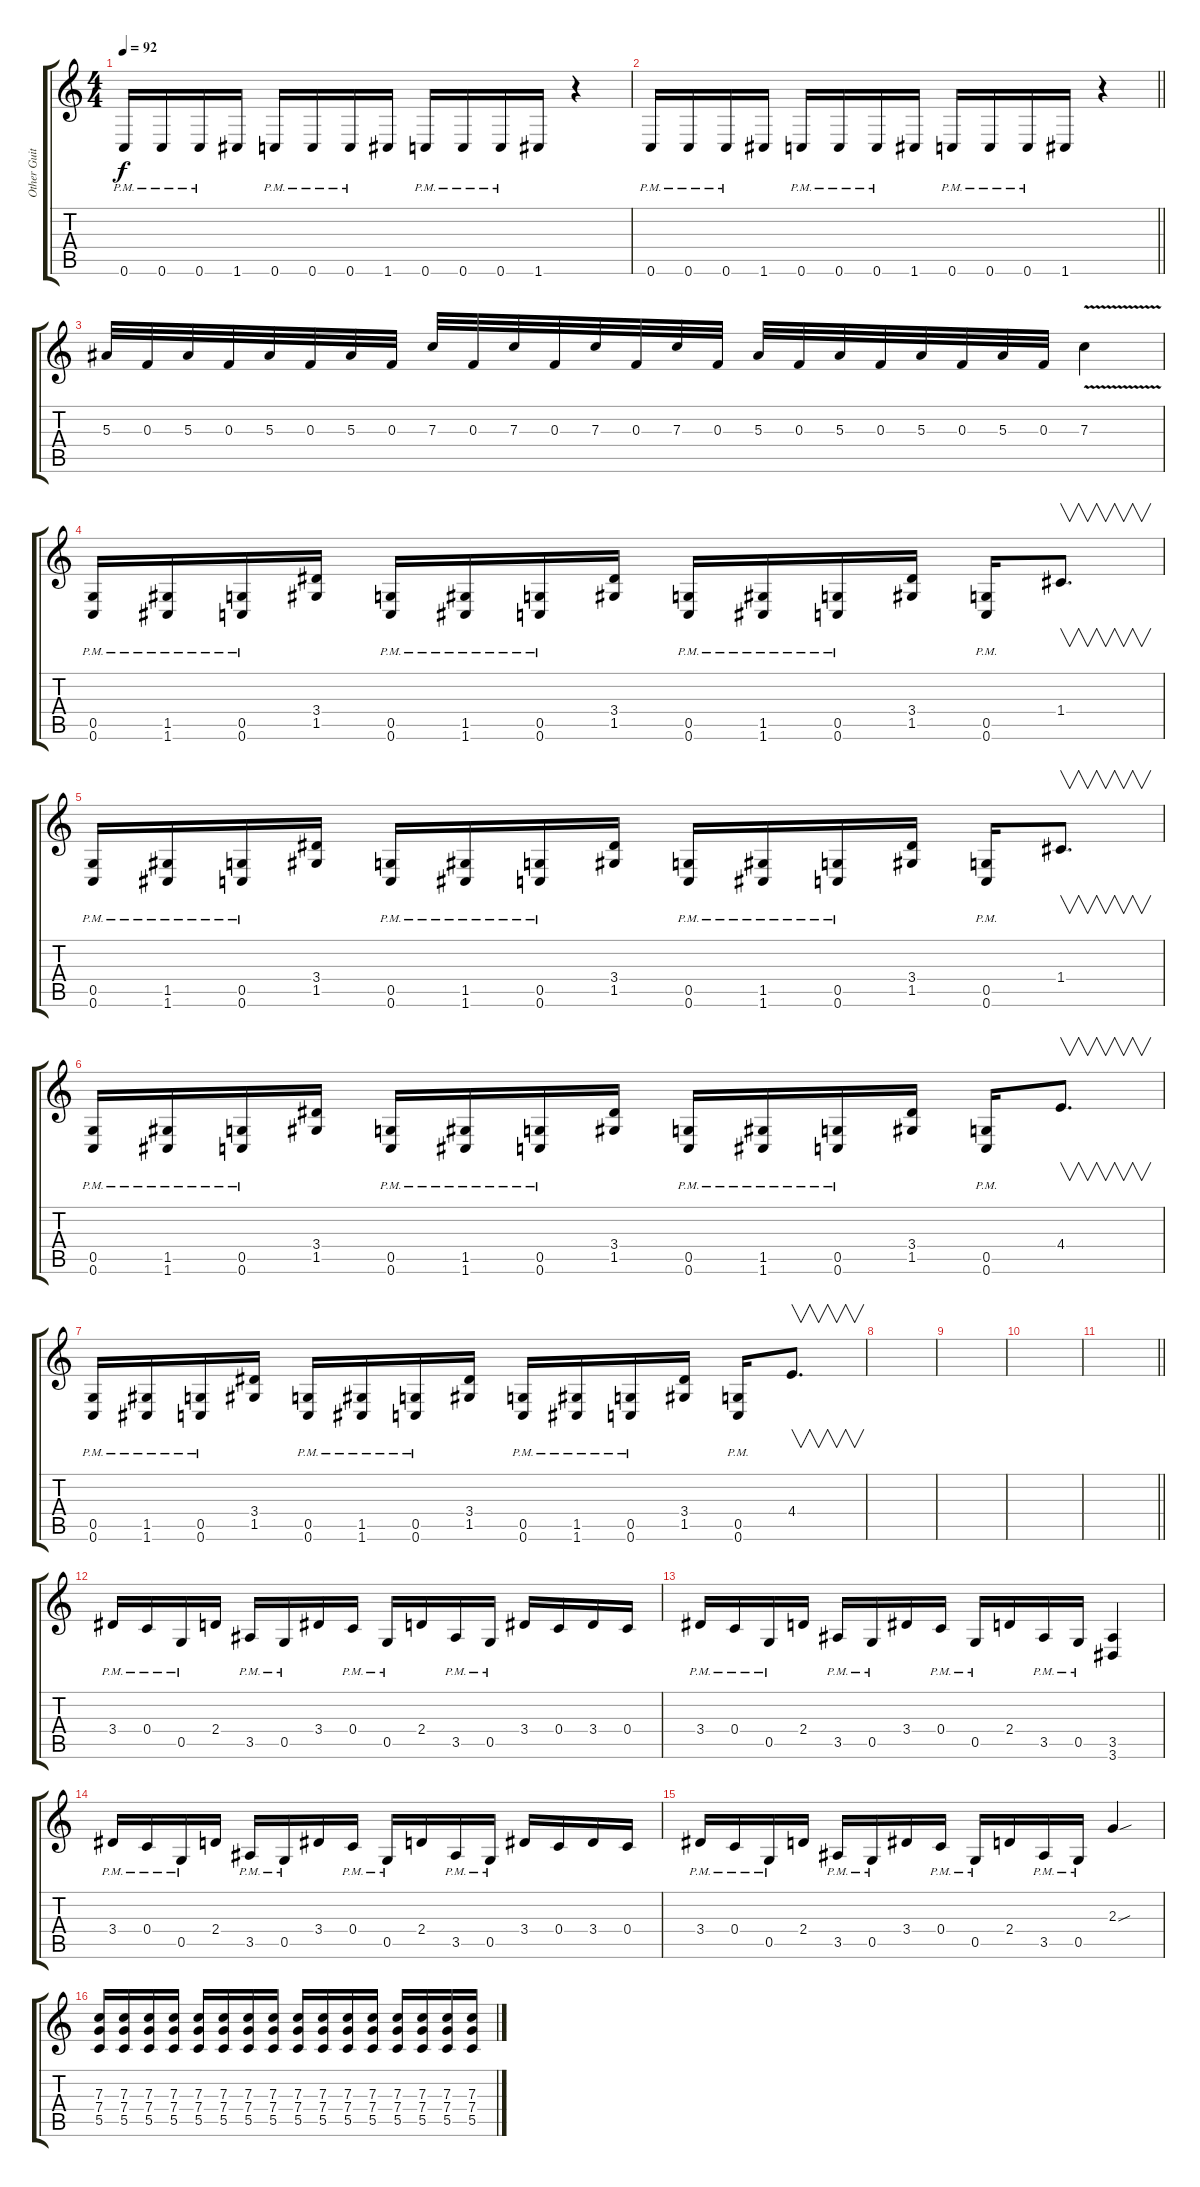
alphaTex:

\track ("Other Guitar 1 (Studio)" "Other Guit") {instrument distortionguitar}
\staff {score tabs}
\tuning (D4 A3 F3 C3 G2 C2) {hide}
\ts (4 4)
\tempo 92
\clef g2
\ks c
0.6{pm}.16{dy f} 0.6{pm}.16 0.6{pm}.16 1.6.16 0.6{pm}.16 0.6{pm}.16 0.6{pm}.16 1.6.16 0.6{pm}.16 0.6{pm}.16 0.6{pm}.16 1.6.16 r.4 |
\barLineRight lightlight
0.6{pm}.16 0.6{pm}.16 0.6{pm}.16 1.6.16 0.6{pm}.16 0.6{pm}.16 0.6{pm}.16 1.6.16 0.6{pm}.16 0.6{pm}.16 0.6{pm}.16 1.6.16 r.4 |
5.3.32{instrument distortionguitar} 0.3.32 5.3.32 0.3.32 5.3.32 0.3.32 5.3.32 0.3.32 7.3.32 0.3.32 7.3.32 0.3.32 7.3.32 0.3.32 7.3.32 0.3.32 5.3.32 0.3.32 5.3.32 0.3.32 5.3.32 0.3.32 5.3.32 0.3.32 7.3{v}.4 |
(0.5{pm} 0.6{pm}).16{volume 16} (1.5{pm} 1.6{pm}).16 (0.5{pm} 0.6{pm}).16 (3.4 1.5).16 (0.5{pm} 0.6{pm}).16 (1.5{pm} 1.6{pm}).16 (0.5{pm} 0.6{pm}).16 (3.4 1.5).16 (0.5{pm} 0.6{pm}).16 (1.5{pm} 1.6{pm}).16 (0.5{pm} 0.6{pm}).16 (3.4 1.5).16 (0.5{pm} 0.6{pm}).16 1.4.8{v d} |
(0.5{pm} 0.6{pm}).16 (1.5{pm} 1.6{pm}).16 (0.5{pm} 0.6{pm}).16 (3.4 1.5).16 (0.5{pm} 0.6{pm}).16 (1.5{pm} 1.6{pm}).16 (0.5{pm} 0.6{pm}).16 (3.4 1.5).16 (0.5{pm} 0.6{pm}).16 (1.5{pm} 1.6{pm}).16 (0.5{pm} 0.6{pm}).16 (3.4 1.5).16 (0.5{pm} 0.6{pm}).16 1.4.8{v d} |
(0.5{pm} 0.6{pm}).16 (1.5{pm} 1.6{pm}).16 (0.5{pm} 0.6{pm}).16 (3.4 1.5).16 (0.5{pm} 0.6{pm}).16 (1.5{pm} 1.6{pm}).16 (0.5{pm} 0.6{pm}).16 (3.4 1.5).16 (0.5{pm} 0.6{pm}).16 (1.5{pm} 1.6{pm}).16 (0.5{pm} 0.6{pm}).16 (3.4 1.5).16 (0.5{pm} 0.6{pm}).16 4.4.8{v d} |
(0.5{pm} 0.6{pm}).16 (1.5{pm} 1.6{pm}).16 (0.5{pm} 0.6{pm}).16 (3.4 1.5).16 (0.5{pm} 0.6{pm}).16 (1.5{pm} 1.6{pm}).16 (0.5{pm} 0.6{pm}).16 (3.4 1.5).16 (0.5{pm} 0.6{pm}).16 (1.5{pm} 1.6{pm}).16 (0.5{pm} 0.6{pm}).16 (3.4 1.5).16 (0.5{pm} 0.6{pm}).16 4.4.8{v d} |
|
|
|
\barLineRight lightlight
|
3.4{pm}.16{instrument distortionguitar} 0.4{pm}.16 0.5{pm}.16 2.4.16 3.5{pm}.16 0.5{pm}.16 3.4.16 0.4{pm}.16 0.5{pm}.16 2.4.16 3.5{pm}.16 0.5{pm}.16 3.4.16 0.4.16 3.4.16 0.4.16 |
3.4{pm}.16{instrument distortionguitar} 0.4{pm}.16 0.5{pm}.16 2.4.16 3.5{pm}.16 0.5{pm}.16 3.4.16 0.4{pm}.16 0.5{pm}.16 2.4.16 3.5{pm}.16 0.5{pm}.16 (3.5 3.6).4 |
3.4{pm}.16{instrument distortionguitar} 0.4{pm}.16 0.5{pm}.16 2.4.16 3.5{pm}.16 0.5{pm}.16 3.4.16 0.4{pm}.16 0.5{pm}.16 2.4.16 3.5{pm}.16 0.5{pm}.16 3.4.16 0.4.16 3.4.16 0.4.16 |
3.4{pm}.16{instrument distortionguitar} 0.4{pm}.16 0.5{pm}.16 2.4.16 3.5{pm}.16 0.5{pm}.16 3.4.16 0.4{pm}.16 0.5{pm}.16 2.4.16 3.5{pm}.16 0.5{pm}.16 2.3{sou}.4 |
(7.3 7.4 5.5).16 (7.3 7.4 5.5).16 (7.3 7.4 5.5).16 (7.3 7.4 5.5).16 (7.3 7.4 5.5).16 (7.3 7.4 5.5).16 (7.3 7.4 5.5).16 (7.3 7.4 5.5).16 (7.3 7.4 5.5).16 (7.3 7.4 5.5).16 (7.3 7.4 5.5).16 (7.3 7.4 5.5).16 (7.3 7.4 5.5).16 (7.3 7.4 5.5).16 (7.3 7.4 5.5).16 (7.3 7.4 5.5).16
